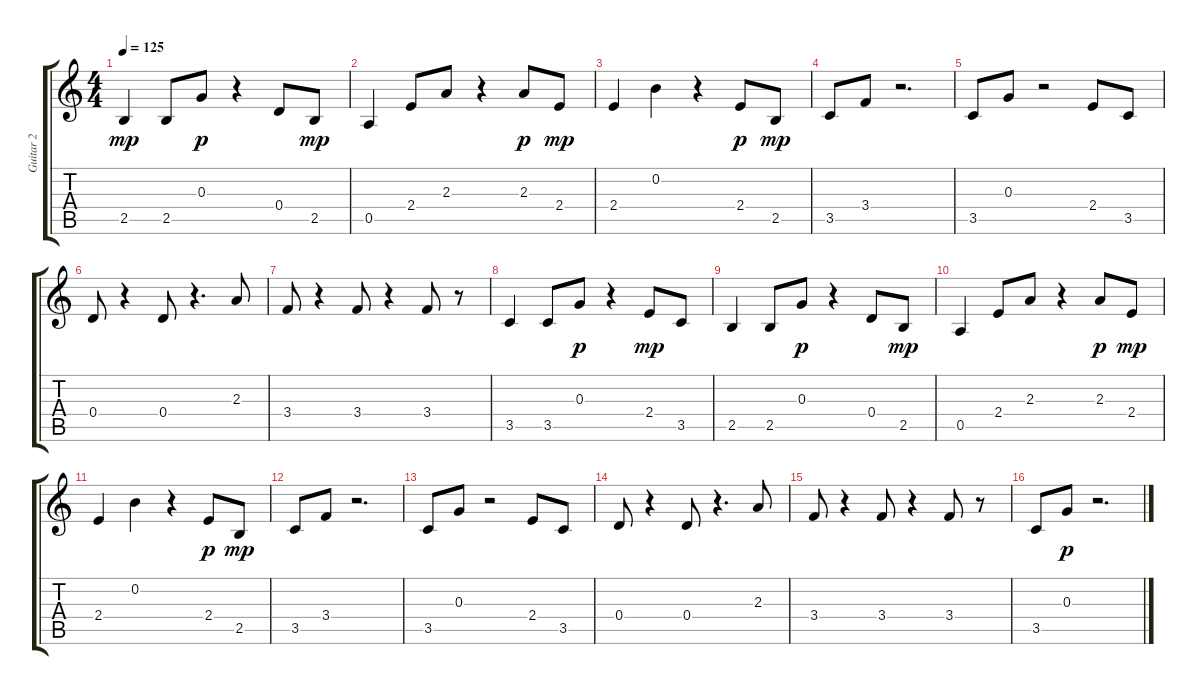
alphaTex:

\track ("Guitar 2" "Guitar 2") {instrument acousticguitarsteel}
\staff {score tabs}
\tuning (E4 B3 G3 D3 A2 E2) {hide}
\ts (4 4)
\tempo 125
\clef g2
\ks c
2.5.4{dy mp} 2.5.8 0.3.8{dy p} r.4 0.4.8 2.5.8{dy mp} |
0.5.4 2.4.8 2.3.8 r.4 2.3.8{dy p} 2.4.8{dy mp} |
2.4.4 0.2.4 r.4 2.4.8{dy p} 2.5.8{dy mp} |
3.5.8 3.4.8 r.2{d} |
3.5.8 0.3.8 r.2 2.4.8 3.5.8 |
0.4.8 r.4 0.4.8 r.4{d} 2.3.8 |
3.4.8 r.4 3.4.8 r.4 3.4.8 r.8 |
3.5.4 3.5.8 0.3.8{dy p} r.4 2.4.8{dy mp} 3.5.8 |
2.5.4 2.5.8 0.3.8{dy p} r.4 0.4.8 2.5.8{dy mp} |
0.5.4 2.4.8 2.3.8 r.4 2.3.8{dy p} 2.4.8{dy mp} |
2.4.4 0.2.4 r.4 2.4.8{dy p} 2.5.8{dy mp} |
3.5.8 3.4.8 r.2{d} |
3.5.8 0.3.8 r.2 2.4.8 3.5.8 |
0.4.8 r.4 0.4.8 r.4{d} 2.3.8 |
3.4.8 r.4 3.4.8 r.4 3.4.8 r.8 |
3.5.8 0.3.8{dy p} r.2{d}
